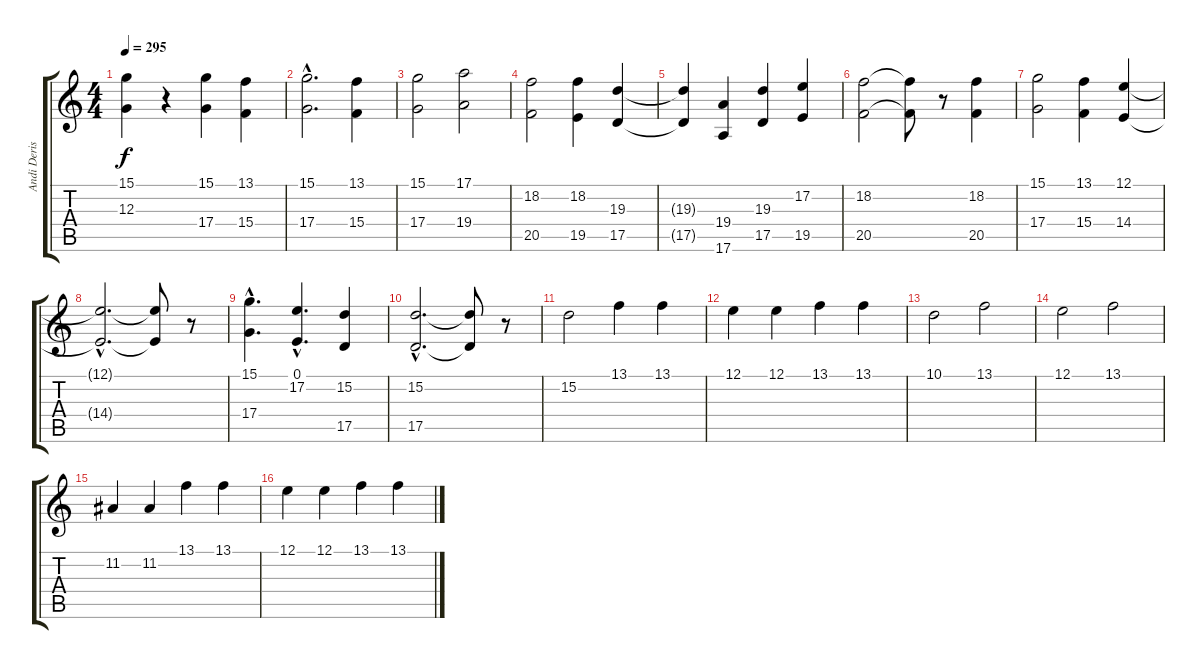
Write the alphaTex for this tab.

\track ("Andi Deris" "Andi Deris") {instrument lead6voice}
\staff {score tabs}
\tuning (E4 B3 G3 D3 A2 E2) {hide}
\ts (4 4)
\tempo 295
\clef g2
\ks c
(15.1{t} 12.3{t}).4{dy f} r.4 (15.1 17.4).4 (13.1 15.4).4 |
(15.1{hac} 17.4{hac}).2{d} (13.1 15.4).4 |
(15.1 17.4).2 (17.1 19.4).2 |
(18.2 20.5).2 (18.2 19.5).4 (19.3 17.5).4 |
(19.3{t} 17.5{t}).4 (19.4 17.6).4 (19.3 17.5).4 (17.2 19.5).4 |
(18.2 20.5).2 (18.2{t} 20.5{t}).8 r.8 (18.2 20.5).4 |
(15.1 17.4).2 (13.1 15.4).4 (12.1 14.4).4 |
(12.1{hac t} 14.4{hac t}).2{d} (12.1{t} 14.4{t}).8 r.8 |
(15.1{hac} 17.4{hac}).4{d} (0.1{hac} 17.2{hac}).4{d} (15.2 17.5).4 |
(15.2{hac} 17.5{hac}).2{d} (15.2{t} 17.5{t}).8 r.8 |
15.2.2 13.1.4 13.1.4 |
12.1.4 12.1.4 13.1.4 13.1.4 |
10.1.2 13.1.2 |
12.1.2 13.1.2 |
11.2.4 11.2.4 13.1.4 13.1.4 |
12.1.4 12.1.4 13.1.4 13.1.4
